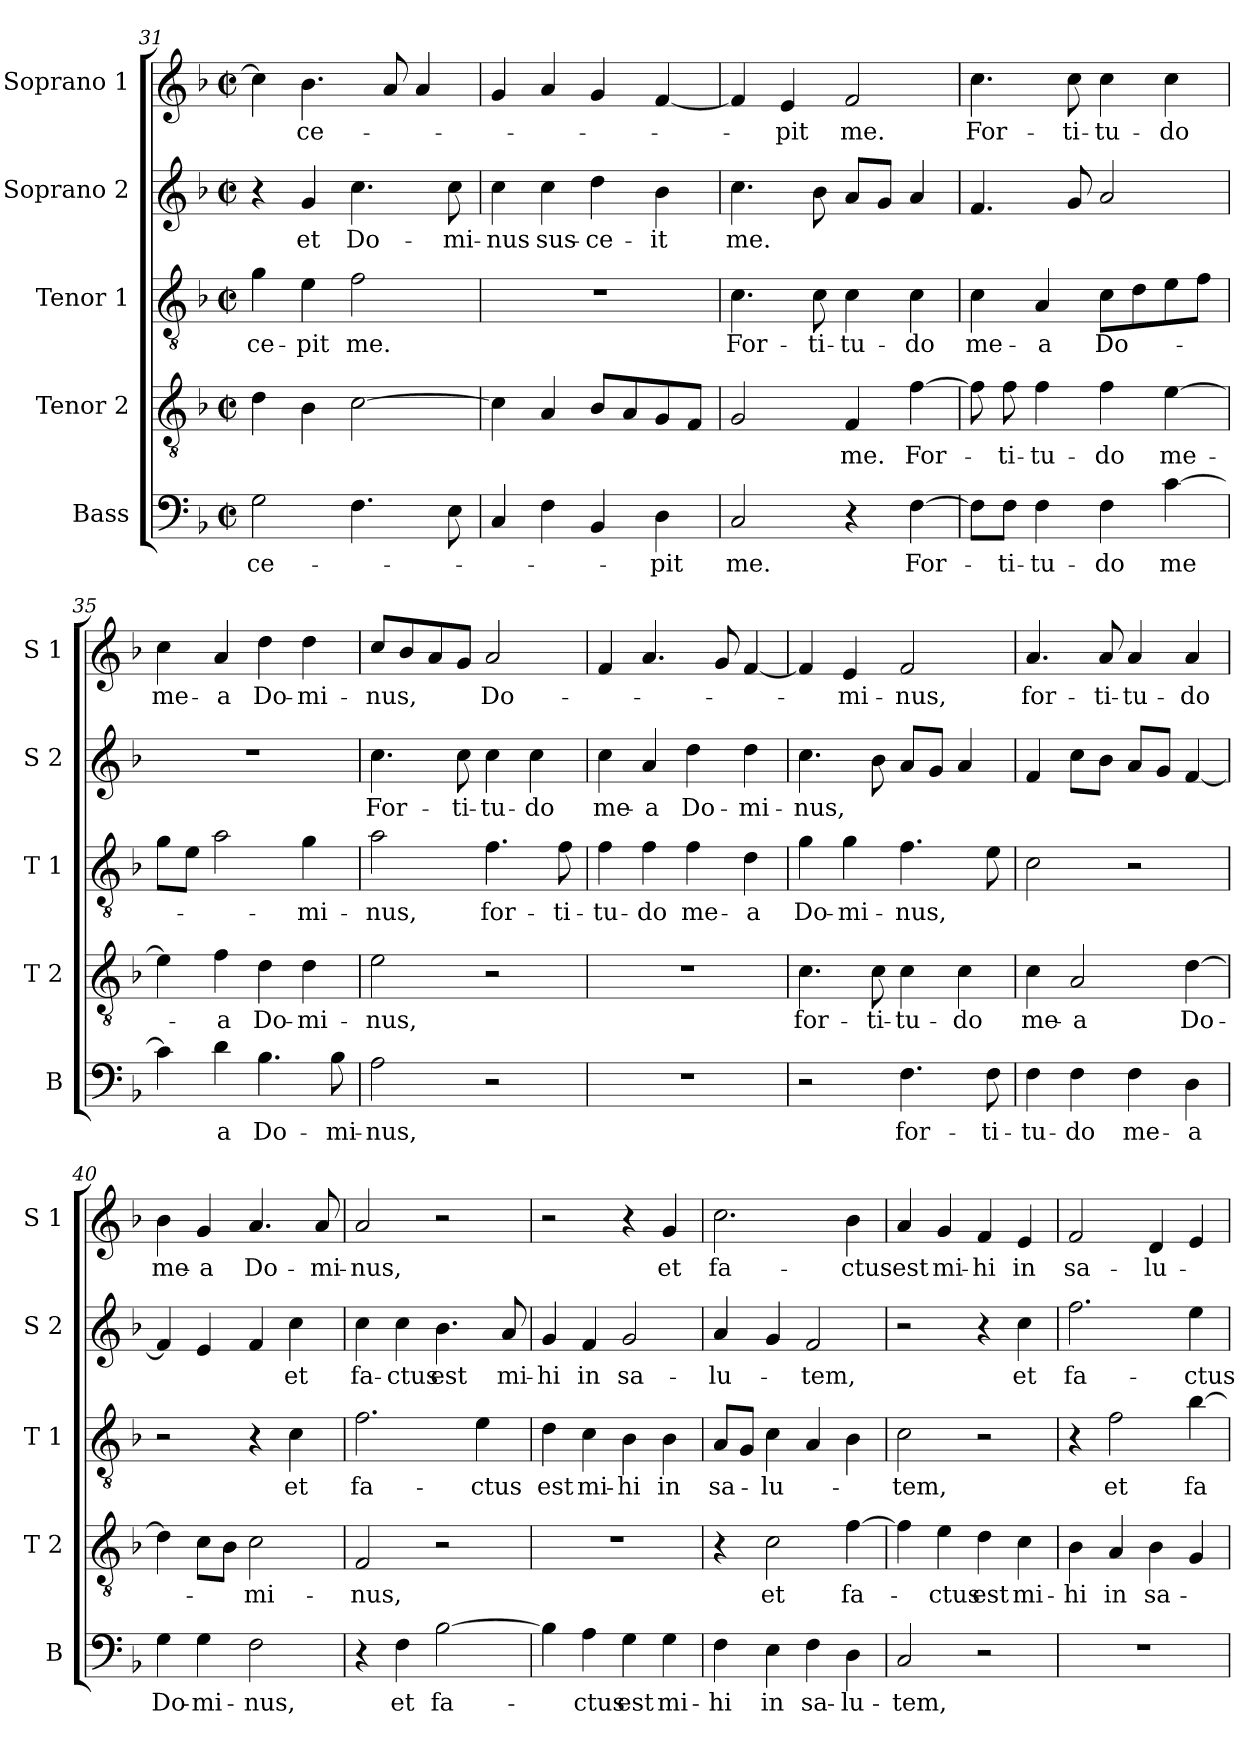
**kern	**text	**kern	**text	**kern	**text	**kern	**text	**kern	**text
*part5	*part5	*part4	*part4	*part3	*part3	*part2	*part2	*part1	*part1
*staff5	*staff5	*staff4	*staff4	*staff3	*staff3	*staff2	*staff2	*staff1	*staff1
*I"Bass	*	*I"Tenor 2	*	*I"Tenor 1	*	*I"Soprano 2	*	*I"Soprano 1	*
*I'B	*	*I'T 2	*	*I'T 1	*	*I'S 2	*	*I'S 1	*
!!LO:LB:g=z
*clefF4	*	*clefGv2	*	*clefGv2	*	*clefG2	*	*clefG2	*
*k[b-]	*	*k[b-]	*	*k[b-]	*	*k[b-]	*	*k[b-]	*
*F:	*	*F:	*	*F:	*	*F:	*	*F:	*
*M2/2	*	*M2/2	*	*M2/2	*	*M2/2	*	*M2/2	*
*met(c|)	*	*met(c|)	*	*met(c|)	*	*met(c|)	*	*met(c|)	*
=31	=31	=31	=31	=31	=31	=31	=31	=31	=31
2G\	-ce-	4d\	.	4g\	-ce-	4r	.	4cc\]	.
.	.	4B-\	.	4e\	-pit	4g/	et	4.b-\	-ce-
4.F\	.	[2c\	.	2f\	me.	4.cc\	Do-	.	.
.	.	.	.	.	.	.	.	8a/	.
.	.	.	.	.	.	.	.	4a/	.
8E\	.	.	.	.	.	8cc\	-mi-	.	.
=32	=32	=32	=32	=32	=32	=32	=32	=32	=32
4C/	.	4c\]	.	1r	.	4cc\	-nus	4g/	.
4F\	.	4A/	.	.	.	4cc\	sus-	4a/	.
4BB-/	.	8B-/L	.	.	.	4dd\	-ce-	4g/	.
.	.	8A/	.	.	.	.	.	.	.
4D\	-pit	8G/	.	.	.	4b-\	-it	[4f/	.
.	.	8F/J	.	.	.	.	.	.	.
=33	=33	=33	=33	=33	=33	=33	=33	=33	=33
2C/	me.	2G/	.	4.c\	For-	4.cc\	me.	4f/]	.
.	.	.	.	.	.	.	.	4e/	-pit
.	.	.	.	8c\	-ti-	8b-\	.	.	.
4r	.	4F/	-me.	4c\	-tu-	8a/L	.	2f/	me.
.	.	.	.	.	.	8g/J	.	.	.
[4F\	For-	[4f\	For-	4c\	-do	4a/	.	.	.
=34	=34	=34	=34	=34	=34	=34	=34	=34	=34
8F\L]	.	8f\]	.	4c\	me-	4.f/	.	4.cc\	For-
8F\J	-ti-	8f\	-ti-	.	.	.	.	.	.
4F\	-tu-	4f\	-tu-	4A/	-a	.	.	.	.
.	.	.	.	.	.	8g/	.	8cc\	-ti-
4F\	-do	4f\	-do	8c\L	Do-	2a/	.	4cc\	-tu-
.	.	.	.	8d\	.	.	.	.	.
[4c\	me	[4e\	me-	8e\	.	.	.	4cc\	-do
.	.	.	.	8f\J	.	.	.	.	.
=35	=35	=35	=35	=35	=35	=35	=35	=35	=35
4c\]	.	4e\]	.	8g\L	.	1r	.	4cc\	me-
.	.	.	.	8e\J	.	.	.	.	.
4d\	a	4f\	-a	2a\	.	.	.	4a/	-a
4.B-\	Do-	4d\	Do-	.	.	.	.	4dd\	Do-
.	.	4d\	-mi-	4g\	-mi-	.	.	4dd\	-mi-
8B-\	-mi-	.	.	.	.	.	.	.	.
!!LO:LB:g=z
=36	=36	=36	=36	=36	=36	=36	=36	=36	=36
2A\	-nus,	2e\	-nus,	2a\	-nus,	4.cc\	For-	8cc/L	-nus,
.	.	.	.	.	.	.	.	8b-/	.
.	.	.	.	.	.	.	.	8a/	.
.	.	.	.	.	.	8cc\	-ti-	8g/J	.
2r	.	2r	.	4.f\	for-	4cc\	-tu-	2a/	Do-
.	.	.	.	.	.	4cc\	-do	.	.
.	.	.	.	8f\	-ti-	.	.	.	.
=37	=37	=37	=37	=37	=37	=37	=37	=37	=37
1r	.	1r	.	4f\	-tu-	4cc\	me-	4f/	.
.	.	.	.	4f\	-do	4a/	-a	4.a/	.
.	.	.	.	4f\	me-	4dd\	Do-	.	.
.	.	.	.	.	.	.	.	8g/	.
.	.	.	.	4d\	-a	4dd\	-mi-	[4f/	.
=38	=38	=38	=38	=38	=38	=38	=38	=38	=38
2r	.	4.c\	for-	4g\	Do-	4.cc\	-nus,	4f/]	.
.	.	.	.	4g\	-mi-	.	.	4e/	-mi-
.	.	8c\	-ti-	.	.	8b-\	.	.	.
4.F\	for-	4c\	-tu-	4.f\	-nus,	8a/L	.	2f/	-nus,
.	.	.	.	.	.	8g/J	.	.	.
.	.	4c\	-do	.	.	4a/	.	.	.
8F\	-ti-	.	.	8e\	.	.	.	.	.
=39	=39	=39	=39	=39	=39	=39	=39	=39	=39
4F\	-tu-	4c\	me-	2c\	.	4f/	.	4.a/	for-
4F\	-do	2A/	-a	.	.	8cc\L	.	.	.
.	.	.	.	.	.	8b-\J	.	8a/	-ti-
4F\	me-	.	.	2r	.	8a/L	.	4a/	-tu-
.	.	.	.	.	.	8g/J	.	.	.
4D\	-a	[4d\	Do-	.	.	[4f/	.	4a/	-do
=40	=40	=40	=40	=40	=40	=40	=40	=40	=40
4G\	Do-	4d\]	.	2r	.	4f/]	.	4b-\	me-
4G\	-mi-	8c\L	.	.	.	4e/	.	4g/	-a
.	.	8B-\J	.	.	.	.	.	.	.
2F\	-nus,	2c\	-mi-	4r	.	4f/	.	4.a/	Do-
.	.	.	.	4c\	et	4cc\	et	.	.
.	.	.	.	.	.	.	.	8a/	-mi-
!!LO:PB:g=z
=41	=41	=41	=41	=41	=41	=41	=41	=41	=41
4r	.	2F/	-nus,	2.f\	fa-	4cc\	fa-	2a/	-nus,
4F\	et	.	.	.	.	4cc\	-ctus	.	.
[2B-\	fa-	2r	.	.	.	4.b-\	est	2r	.
.	.	.	.	4e\	-ctus	.	.	.	.
.	.	.	.	.	.	8a/	mi-	.	.
=42	=42	=42	=42	=42	=42	=42	=42	=42	=42
4B-\]	.	1r	.	4d\	est	4g/	-hi	2r	.
4A\	-ctus	.	.	4c\	mi-	4f/	in	.	.
4G\	est	.	.	4B-\	-hi	2g/	sa-	4r	.
4G\	mi-	.	.	4B-\	in	.	.	4g/	et
=43	=43	=43	=43	=43	=43	=43	=43	=43	=43
4F\	-hi	4r	.	8A/L	sa-	4a/	-lu-	2.cc\	fa-
.	.	.	.	8G/J	.	.	.	.	.
4E\	in	2c\	et	4c\	-lu-	4g/	.	.	.
4F\	sa-	.	.	4A/	.	2f/	-tem,	.	.
4D\	-lu-	[4f\	fa-	4B-\	.	.	.	4b-\	-ctus
=44	=44	=44	=44	=44	=44	=44	=44	=44	=44
2C/	-tem,	4f\]	.	2c\	-tem,	2r	.	4a/	est
.	.	4e\	-ctus	.	.	.	.	4g/	mi-
2r	.	4d\	est	2r	.	4r	.	4f/	-hi
.	.	4c\	mi-	.	.	4cc\	et	4e/	in
=45	=45	=45	=45	=45	=45	=45	=45	=45	=45
1r	.	4B-\	-hi	4r	.	2.ff\	fa-	2f/	sa-
.	.	4A/	in	2f\	et	.	.	.	.
.	.	4B-\	sa-	.	.	.	.	4d/	-lu-
.	.	4G/	.	[4b-\	fa-	4ee\	-ctus	4e/	.
=	=	=	=	=	=	=	=	=	=
*-	*-	*-	*-	*-	*-	*-	*-	*-	*-
